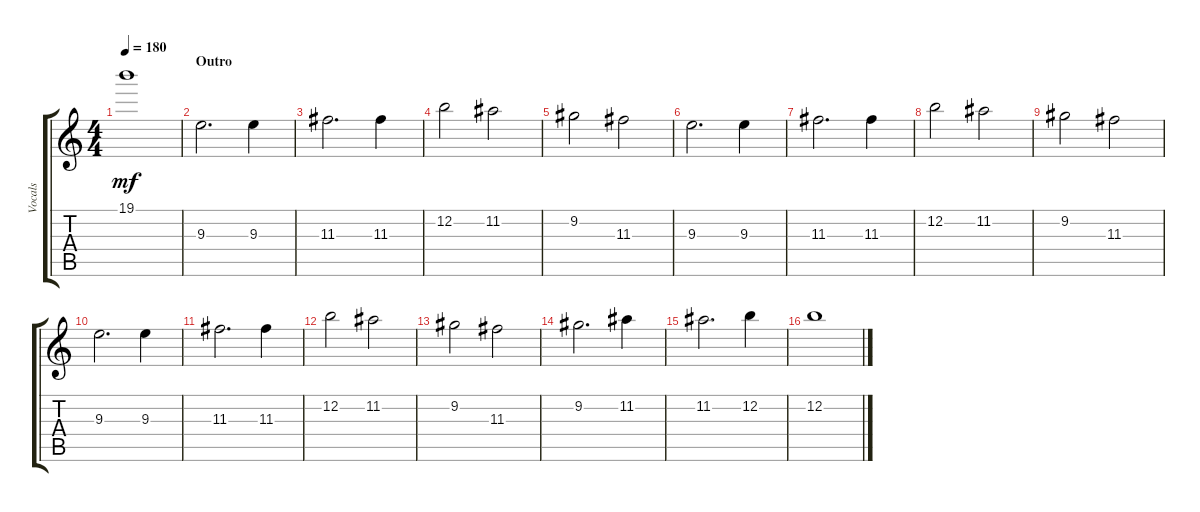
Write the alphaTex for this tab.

\track ("Vocals" "Vocals") {instrument acousticguitarsteel}
\staff {score tabs}
\tuning (E4 B3 G3 D3 A2 E2) {hide}
\ts (4 4)
\tempo 180
\clef g2
\ks c
19.1{t}.1{dy mf} |
\section ("" "Outro")
9.3.2{d} 9.3.4 |
11.3.2{d} 11.3.4 |
12.2.2 11.2.2 |
9.2.2 11.3.2 |
9.3.2{d} 9.3.4 |
11.3.2{d} 11.3.4 |
12.2.2 11.2.2 |
9.2.2 11.3.2 |
9.3.2{d} 9.3.4 |
11.3.2{d} 11.3.4 |
12.2.2 11.2.2 |
9.2.2 11.3.2 |
9.2.2{d} 11.2.4 |
11.2.2{d} 12.2.4 |
12.2.1
